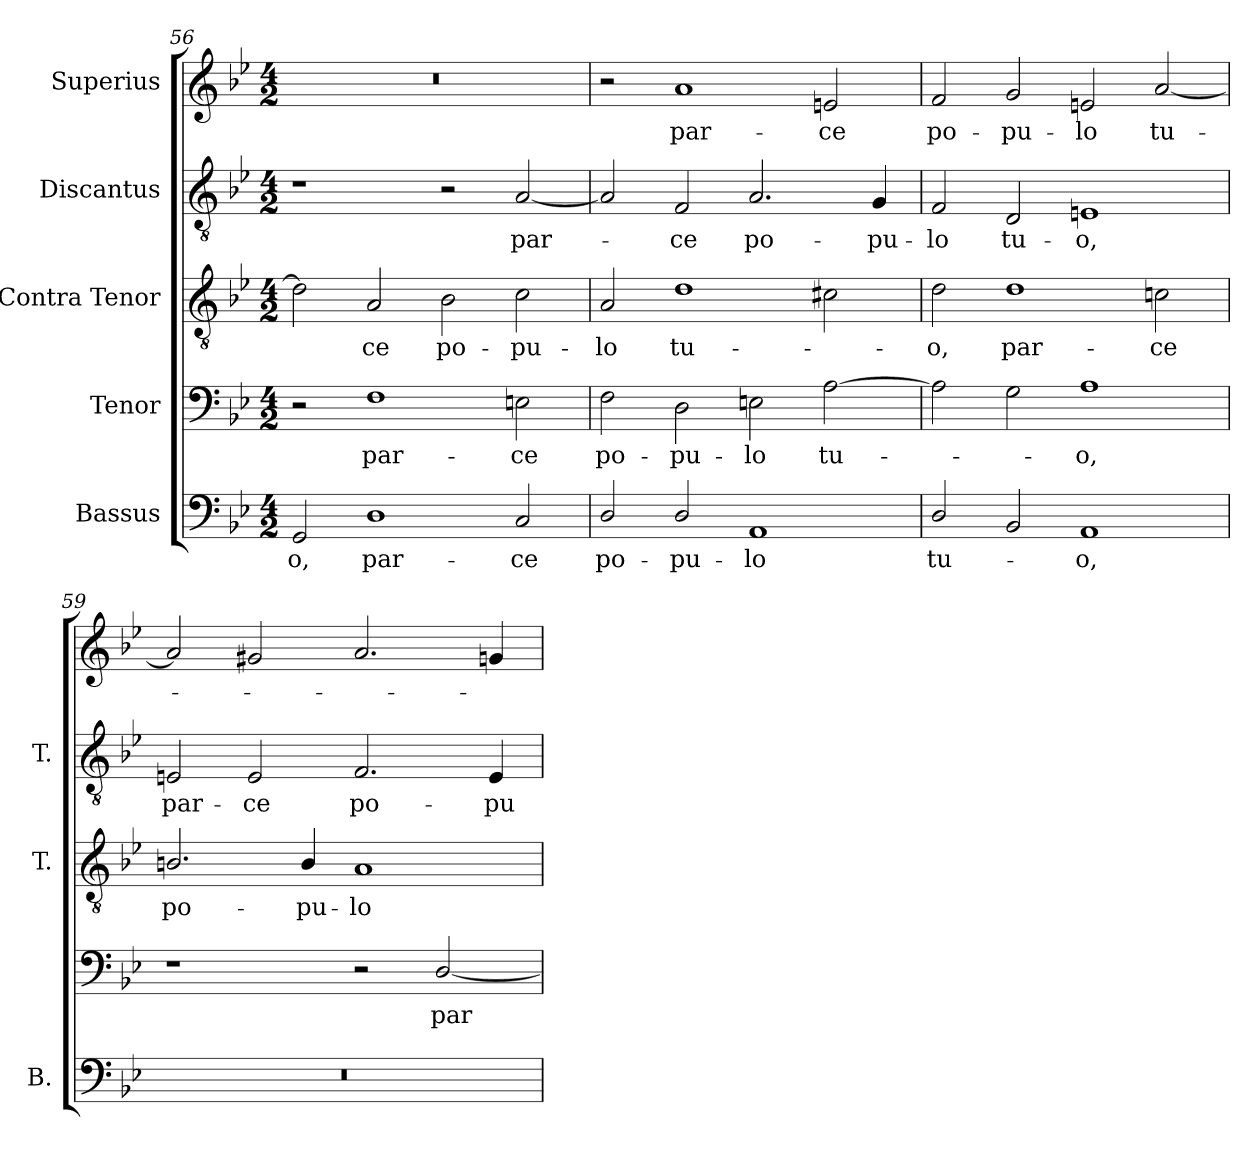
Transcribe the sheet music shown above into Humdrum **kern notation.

**kern	**text	**kern	**text	**kern	**text	**kern	**text	**kern	**text
*part5	*part5	*part4	*part4	*part3	*part3	*part2	*part2	*part1	*part1
*staff5	*staff5	*staff4	*staff4	*staff3	*staff3	*staff2	*staff2	*staff1	*staff1
*I"Bassus	*	*I"Tenor	*	*I"Contra Tenor	*	*I"Discantus	*	*I"Superius	*
*I'B.	*	*	*	*I'T.	*	*I'T.	*	*	*
*clefF4	*	*clefF4	*	*clefGv2	*	*clefGv2	*	*clefG2	*
*	*	*	*	*ITrd7c12	*	*ITrd7c12	*	*	*
*k[b-e-]	*	*k[b-e-]	*	*k[b-e-]	*	*k[b-e-]	*	*k[b-e-]	*
*B-:	*	*B-:	*	*B-:	*	*B-:	*	*B-:	*
*M4/2	*	*M4/2	*	*M4/2	*	*M4/2	*	*M4/2	*
=56	=56	=56	=56	=56	=56	=56	=56	=56	=56
!	!LO:LY:b:color=#000000	!	!	!	!	!	!	!LO:N:vis=1	!
2GGi/	-o,	2r	.	2Di\]	.	1r	.	0r	.
!	!LO:LY:b:color=#000000	!	!	!	!	!	!	!	!
!	!	!	!LO:LY:b:color=#000000	!	!	!	!	!	!
!	!	!	!	!	!LO:LY:b:color=#000000	!	!	!	!
1Di	par-	1Fi	par-	2AAi/	-ce	.	.	.	.
!	!	!	!	!	!LO:LY:b:color=#000000	!	!	!	!
.	.	.	.	2BB-i\	po-	2r	.	.	.
!	!LO:LY:b:color=#000000	!	!	!	!	!	!	!	!
!	!	!	!LO:LY:b:color=#000000	!	!	!	!	!	!
!	!	!	!	!	!LO:LY:b:color=#000000	!	!	!	!
!	!	!	!	!	!	!	!LO:LY:b:color=#000000	!	!
2Ci/	-ce	2Eni\	-ce	2Ci\	-pu-	[<2AAi/	par-	.	.
=57	=57	=57	=57	=57	=57	=57	=57	=57	=57
!	!LO:LY:b:color=#000000	!	!	!	!	!	!	!	!
!	!	!	!LO:LY:b:color=#000000	!	!	!	!	!	!
!	!	!	!	!	!LO:LY:b:color=#000000	!	!	!	!
2Di/	po-	2Fi\	po-	2AAi/	-lo	2AAi/]	.	2r	.
!	!LO:LY:b:color=#000000	!	!	!	!	!	!	!	!
!	!	!	!LO:LY:b:color=#000000	!	!	!	!	!	!
!	!	!	!	!	!LO:LY:b:color=#000000	!	!	!	!
!	!	!	!	!	!	!	!LO:LY:b:color=#000000	!	!
!	!	!	!	!	!	!	!	!	!LO:LY:b:color=#000000
2Di/	-pu-	2Di\	-pu-	1Di	tu-	2FFi/	-ce	1ai	par-
!	!LO:LY:b:color=#000000	!	!	!	!	!	!	!	!
!	!	!	!LO:LY:b:color=#000000	!	!	!	!	!	!
!	!	!	!	!	!	!	!LO:LY:b:color=#000000	!	!
1AAi	-lo	2Eni\	-lo	.	.	2.AAi/	po-	.	.
!	!	!	!LO:LY:b:color=#000000	!	!	!	!	!	!
!	!	!	!	!	!	!	!	!	!LO:LY:b:color=#000000
.	.	[>2Ai\	tu-	2C#Xi\	.	.	.	2eni/	-ce
!	!	!	!	!	!	!	!LO:LY:b:color=#000000	!	!
.	.	.	.	.	.	4GGi/	-pu-	.	.
=58	=58	=58	=58	=58	=58	=58	=58	=58	=58
!	!LO:LY:b:color=#000000	!	!	!	!	!	!	!	!
!	!	!	!	!	!LO:LY:b:color=#000000	!	!	!	!
!	!	!	!	!	!	!	!LO:LY:b:color=#000000	!	!
!	!	!	!	!	!	!	!	!	!LO:LY:b:color=#000000
2Di/	tu-	2Ai\]	.	2Di\	-o,	2FFi/	-lo	2fi/	po-
!	!	!	!	!	!LO:LY:b:color=#000000	!	!	!	!
!	!	!	!	!	!	!	!LO:LY:b:color=#000000	!	!
!	!	!	!	!	!	!	!	!	!LO:LY:b:color=#000000
2BB-i/	.	2Gi\	.	1Di	par-	2DDi/	tu-	2gi/	-pu-
!	!LO:LY:b:color=#000000	!	!	!	!	!	!	!	!
!	!	!	!LO:LY:b:color=#000000	!	!	!	!	!	!
!	!	!	!	!	!	!	!LO:LY:b:color=#000000	!	!
!	!	!	!	!	!	!	!	!	!LO:LY:b:color=#000000
1AAi	-o,	1Ai	-o,	.	.	1EEni	-o,	2eni/	-lo
!	!	!	!	!	!LO:LY:b:color=#000000	!	!	!	!
!	!	!	!	!	!	!	!	!	!LO:LY:b:color=#000000
.	.	.	.	2Cni\	-ce	.	.	[<2ai/	tu-
=59	=59	=59	=59	=59	=59	=59	=59	=59	=59
!LO:N:vis=1	!	!	!	!	!	!	!	!	!
!	!	!	!	!	!LO:LY:b:color=#000000	!	!	!	!
!	!	!	!	!	!	!	!LO:LY:b:color=#000000	!	!
0r	.	1r	.	2.BBni/	po-	2EEni/	par-	2ai/]	.
!	!	!	!	!	!	!	!LO:LY:b:color=#000000	!	!
.	.	.	.	.	.	2EEi/	-ce	2g#Xi/	.
!	!	!	!	!	!LO:LY:b:color=#000000	!	!	!	!
.	.	.	.	4BBi/	-pu-	.	.	.	.
!	!	!	!	!	!LO:LY:b:color=#000000	!	!	!	!
!	!	!	!	!	!	!	!LO:LY:b:color=#000000	!	!
.	.	2r	.	1AAi	-lo	2.FFi/	po-	2.ai/	.
!	!	!	!LO:LY:b:color=#000000	!	!	!	!	!	!
.	.	[<2Di/	par-	.	.	.	.	.	.
!	!	!	!	!	!	!	!LO:LY:b:color=#000000	!	!
.	.	.	.	.	.	4EEi/	-pu-	4gni/	.
=	=	=	=	=	=	=	=	=	=
*-	*-	*-	*-	*-	*-	*-	*-	*-	*-
